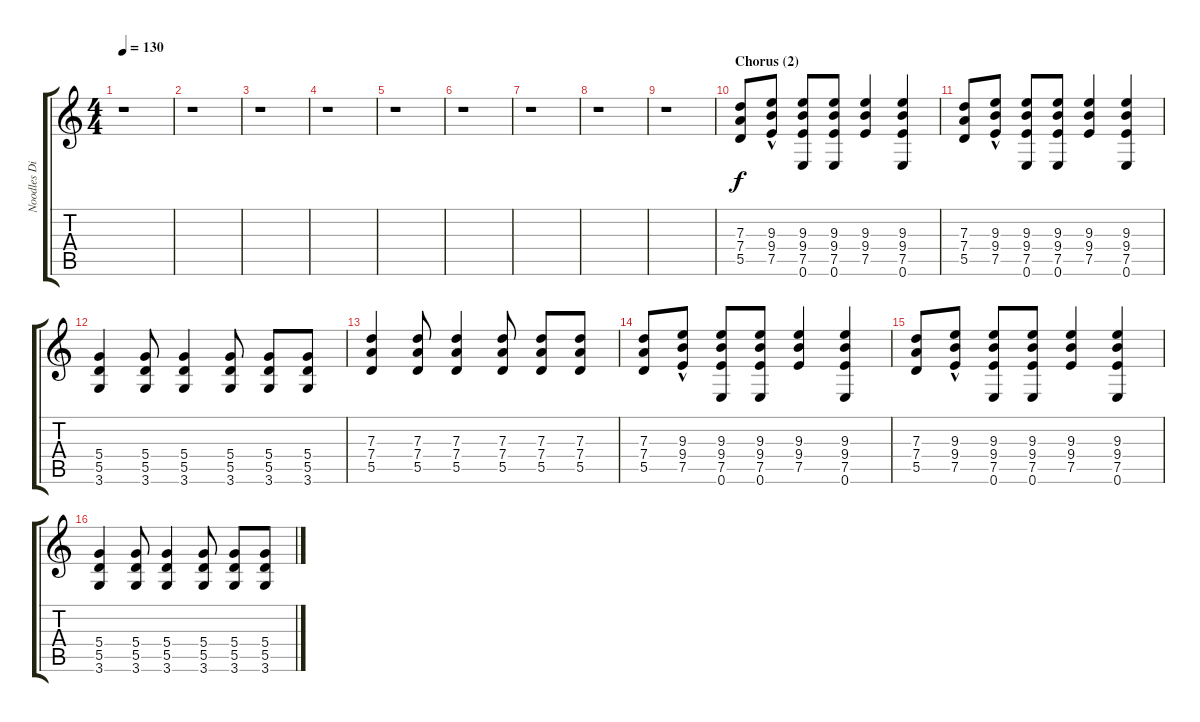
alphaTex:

\track ("Noodles Distorted" "Noodles Di") {instrument distortionguitar}
\staff {score tabs}
\tuning (E4 B3 G3 D3 A2 E2) {hide}
\ts (4 4)
\tempo 130
\clef g2
\ks c
r.1{dy f} |
r.1 |
r.1 |
r.1 |
r.1 |
r.1 |
r.1 |
r.1 |
r.1 |
\section ("" "Chorus (2)")
(7.3 7.4 5.5).8 (9.3 9.4{hac} 7.5).8 (9.3 9.4 7.5 0.6).8 (9.3 9.4 7.5 0.6).8 (9.3 9.4 7.5).4 (9.3 9.4 7.5 0.6).4 |
(7.3 7.4 5.5).8 (9.3 9.4{hac} 7.5).8 (9.3 9.4 7.5 0.6).8 (9.3 9.4 7.5 0.6).8 (9.3 9.4 7.5).4 (9.3 9.4 7.5 0.6).4 |
(5.4 5.5 3.6).4 (5.4 5.5 3.6).8 (5.4 5.5 3.6).4 (5.4 5.5 3.6).8 (5.4 5.5 3.6).8 (5.4 5.5 3.6).8 |
(7.3 7.4 5.5).4 (7.3 7.4 5.5).8 (7.3 7.4 5.5).4 (7.3 7.4 5.5).8 (7.3 7.4 5.5).8 (7.3 7.4 5.5).8 |
(7.3 7.4 5.5).8 (9.3 9.4{hac} 7.5).8 (9.3 9.4 7.5 0.6).8 (9.3 9.4 7.5 0.6).8 (9.3 9.4 7.5).4 (9.3 9.4 7.5 0.6).4 |
(7.3 7.4 5.5).8 (9.3 9.4{hac} 7.5).8 (9.3 9.4 7.5 0.6).8 (9.3 9.4 7.5 0.6).8 (9.3 9.4 7.5).4 (9.3 9.4 7.5 0.6).4 |
(5.4 5.5 3.6).4 (5.4 5.5 3.6).8 (5.4 5.5 3.6).4 (5.4 5.5 3.6).8 (5.4 5.5 3.6).8 (5.4 5.5 3.6).8
